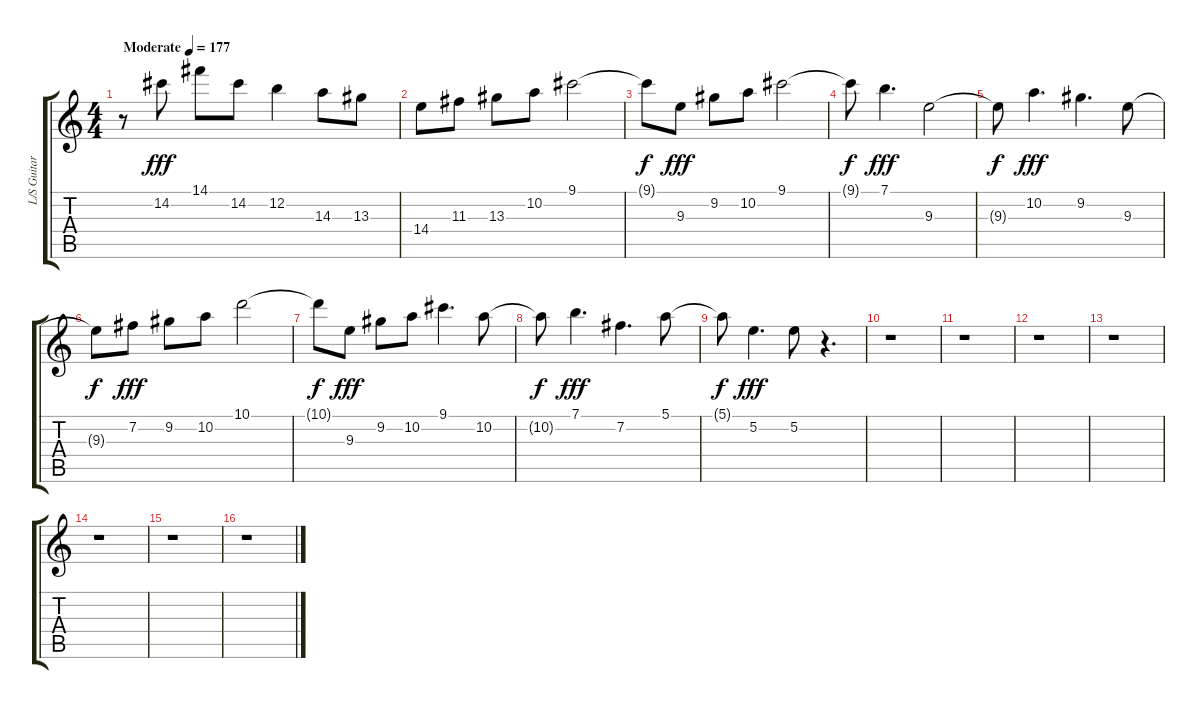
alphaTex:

\track ("L/S Guitar Echo" "L/S Guitar") {instrument overdrivenguitar}
\staff {score tabs}
\tuning (E4 B3 G3 D3 A2 E2) {hide}
\ts (4 4)
\tempo (177 "Moderate")
\clef g2
\ks c
r.8{dy fff instrument overdrivenguitar} 14.2.8 14.1.8 14.2.8 12.2.4 14.3.8 13.3.8 |
14.4.8 11.3.8 13.3.8 10.2.8 9.1.2 |
9.1{t}.8{dy f} 9.3.8{dy fff} 9.2.8 10.2.8 9.1.2 |
9.1{t}.8{dy f} 7.1.4{d dy fff} 9.3.2 |
9.3{t}.8{dy f} 10.2.4{d dy fff} 9.2.4{d} 9.3.8 |
9.3{t}.8{dy f} 7.2.8{dy fff} 9.2.8 10.2.8 10.1.2 |
10.1{t}.8{dy f} 9.3.8{dy fff} 9.2.8 10.2.8 9.1.4{d} 10.2.8 |
10.2{t}.8{dy f} 7.1.4{d dy fff} 7.2.4{d} 5.1.8 |
5.1{t}.8{dy f} 5.2.4{d dy fff} 5.2.8 r.4{d} |
r.1 |
r.1 |
r.1 |
r.1 |
r.1 |
r.1 |
r.1
